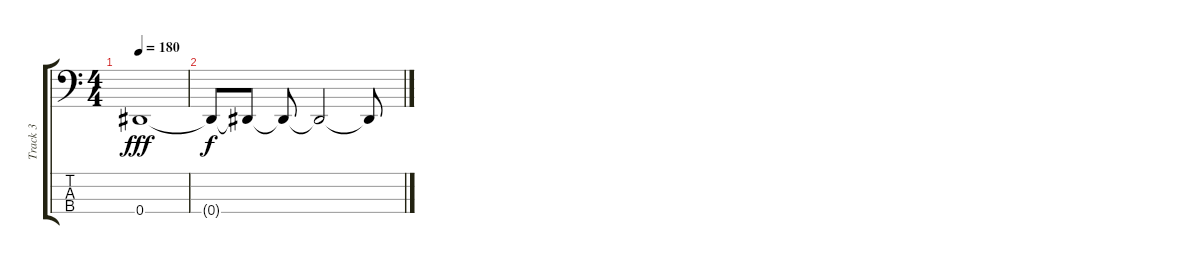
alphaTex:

\track ("Track 3" "Track 3") {instrument electricbassfinger}
\staff {score tabs}
\tuning (Gb2 Db2 Ab1 Eb1) {hide}
\ts (4 4)
\tempo 180
\clef f4
\ks c
0.4.1{dy fff} |
0.4{t}.8{dy f} 0.4{t}.8 0.4{t}.8 0.4{t}.2 0.4{t}.8
